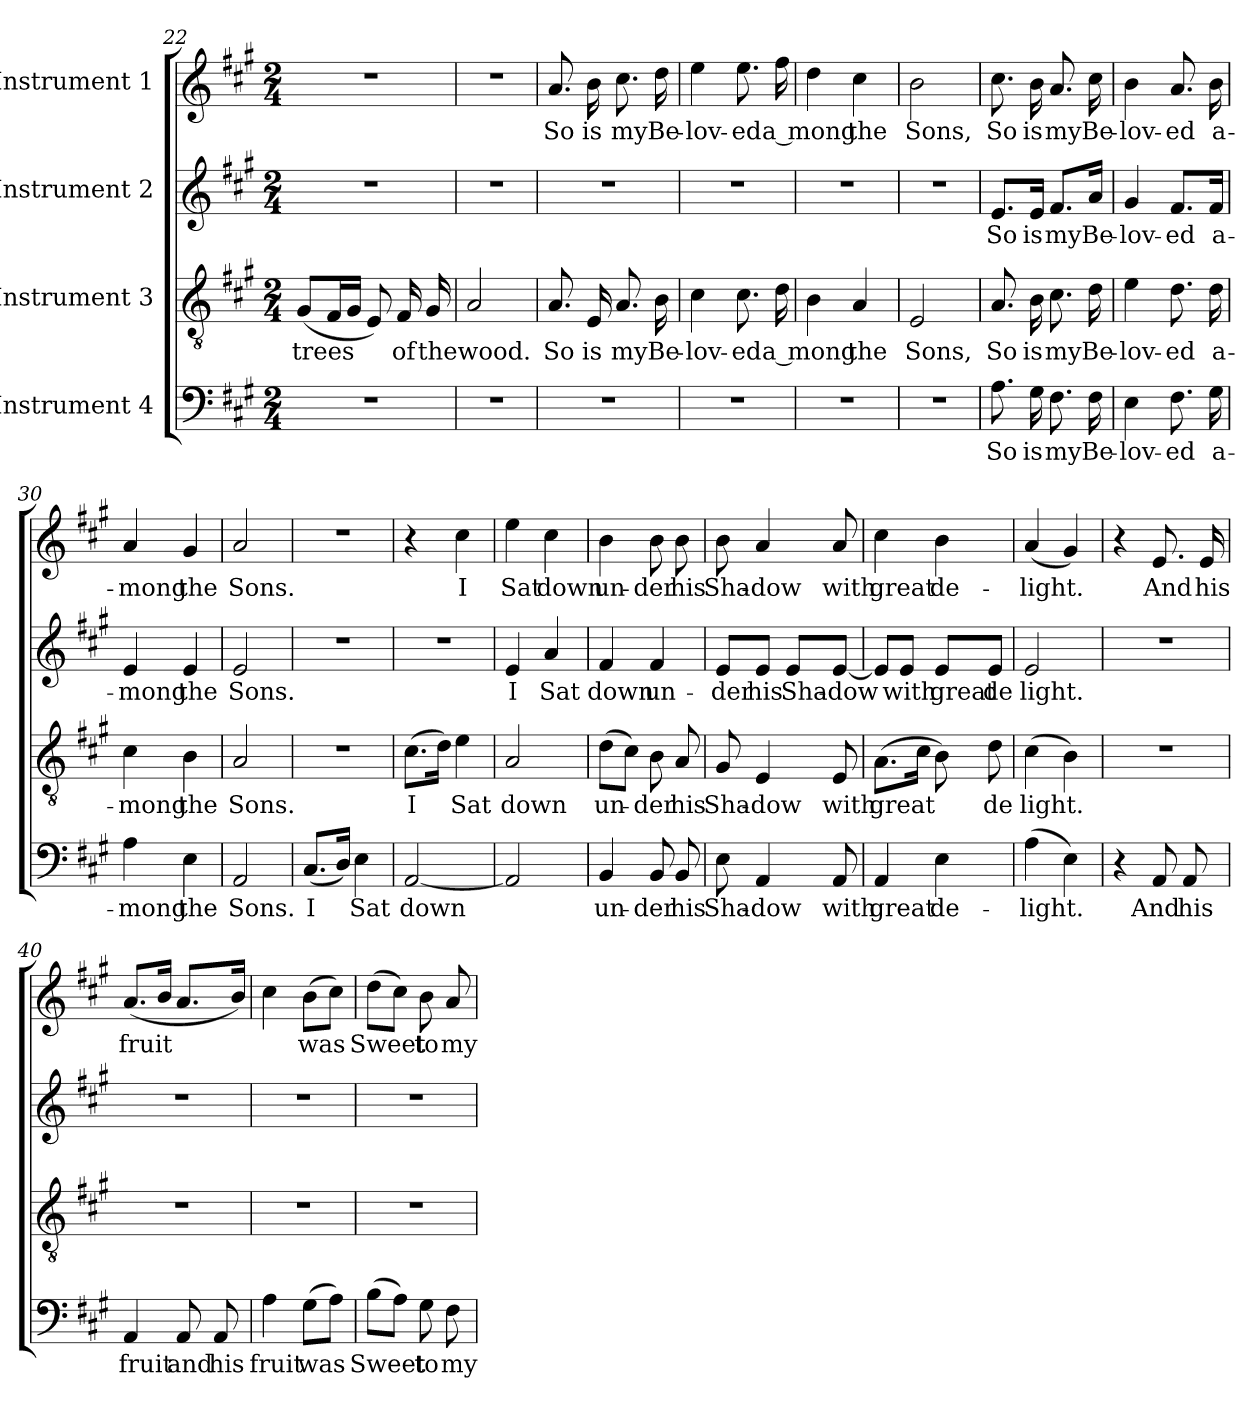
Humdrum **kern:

**kern	**text	**kern	**text	**kern	**text	**kern	**text
*part4	*part4	*part3	*part3	*part2	*part2	*part1	*part1
*staff4	*staff4	*staff3	*staff3	*staff2	*staff2	*staff1	*staff1
*I"Instrument 4	*	*I"Instrument 3	*	*I"Instrument 2	*	*I"Instrument 1	*
*clefF4	*	*clefGv2	*	*clefG2	*	*clefG2	*
*k[f#c#g#]	*	*k[f#c#g#]	*	*k[f#c#g#]	*	*k[f#c#g#]	*
*A:	*	*A:	*	*A:	*	*A:	*
*M2/4	*	*M2/4	*	*M2/4	*	*M2/4	*
=22	=22	=22	=22	=22	=22	=22	=22
!LO:N:vis=1	!	!	!LO:LY:b	!LO:N:vis=1	!	!LO:N:vis=1	!
2r	.	(<8G#/L	trees	2r	.	2r	.
.	.	16F#/	.	.	.	.	.
.	.	16G#/J	.	.	.	.	.
.	.	8E/)	.	.	.	.	.
!	!	!	!LO:LY:b:cj	!	!	!	!
.	.	16F#/	of	.	.	.	.
!	!	!	!LO:LY:b	!	!	!	!
.	.	16G#/	thewood.	.	.	.	.
=23	=23	=23	=23	=23	=23	=23	=23
!LO:N:vis=1	!	!	!	!LO:N:vis=1	!	!LO:N:vis=1	!
2r	.	2A/	.	2r	.	2r	.
=24	=24	=24	=24	=24	=24	=24	=24
!LO:N:vis=1	!	!	!LO:LY:b:cj	!LO:N:vis=1	!	!	!LO:LY:b:cj
2r	.	8.A/	So	2r	.	8.a/	So
!	!	!	!LO:LY:b:cj	!	!	!	!LO:LY:b:cj
.	.	16E/	is	.	.	16b\	is
!	!	!	!LO:LY:b:cj	!	!	!	!LO:LY:b:cj
.	.	8.A/	my	.	.	8.cc#\	my
!	!	!	!LO:LY:b	!	!	!	!LO:LY:b
.	.	16B\	Be-	.	.	16dd\	Be-
=25	=25	=25	=25	=25	=25	=25	=25
!LO:N:vis=1	!	!	!LO:LY:b:rj	!LO:N:vis=1	!	!	!LO:LY:b:rj
2r	.	4c#\	-lov-	2r	.	4ee\	-lov-
!	!	!	!LO:LY:b:cj	!	!	!	!LO:LY:b:cj
.	.	8.c#\	-ed	.	.	8.ee\	-ed
!	!	!	!LO:LY:b:cj	!	!	!	!LO:LY:b:cj
.	.	16d\	a mong	.	.	16ff#\	a mong
=26	=26	=26	=26	=26	=26	=26	=26
!LO:N:vis=1	!	!	!	!LO:N:vis=1	!	!	!
2r	.	4B\	.	2r	.	4dd\	.
!	!	!	!LO:LY:b:cj	!	!	!	!LO:LY:b:cj
.	.	4A/	the	.	.	4cc#\	the
=27	=27	=27	=27	=27	=27	=27	=27
!LO:N:vis=1	!	!	!LO:LY:b:cj	!LO:N:vis=1	!	!	!LO:LY:b:cj
2r	.	2E/	Sons,	2r	.	2b\	Sons,
!!LO:PB:g=z
=28	=28	=28	=28	=28	=28	=28	=28
!	!LO:LY:b:cj	!	!LO:LY:b:cj	!	!LO:LY:b:cj	!	!LO:LY:b:cj
8.A\	So	8.A/	So	8.e/L	So	8.cc#\	So
!	!LO:LY:b:cj	!	!LO:LY:b:cj	!	!LO:LY:b:cj	!	!LO:LY:b:cj
16G#\	is	16B\	is	16e/Jk	is	16b\	is
!	!LO:LY:b:cj	!	!LO:LY:b:cj	!	!LO:LY:b:cj	!	!LO:LY:b:cj
8.F#\	my	8.c#\	my	8.f#/L	my	8.a/	my
!	!LO:LY:b:cj	!	!LO:LY:b:cj	!	!LO:LY:b:cj	!	!LO:LY:b:cj
16F#\	Be-	16d\	Be-	16a/Jk	Be-	16cc#\	Be-
=29	=29	=29	=29	=29	=29	=29	=29
!	!LO:LY:b:cj	!	!LO:LY:b:cj	!	!LO:LY:b:cj	!	!LO:LY:b:cj
4E\	-lov-	4e\	-lov-	4g#/	-lov-	4b\	-lov-
!	!LO:LY:b:cj	!	!LO:LY:b:cj	!	!LO:LY:b:cj	!	!LO:LY:b:cj
8.F#\	-ed	8.d\	-ed	8.f#/L	-ed	8.a/	-ed
!	!LO:LY:b	!	!LO:LY:b	!	!LO:LY:b	!	!LO:LY:b
16G#\	a-	16d\	a-	16f#/Jk	a-	16b\	a-
=30	=30	=30	=30	=30	=30	=30	=30
!	!LO:LY:b:cj	!	!LO:LY:b:cj	!	!LO:LY:b:cj	!	!LO:LY:b:cj
4A\	-mong	4c#\	-mong	4e/	-mong	4a/	-mong
!	!LO:LY:b:cj	!	!LO:LY:b:cj	!	!LO:LY:b:cj	!	!LO:LY:b:cj
4E\	the	4B\	the	4e/	the	4g#/	the
=31	=31	=31	=31	=31	=31	=31	=31
!	!LO:LY:b:cj	!	!LO:LY:b:cj	!	!LO:LY:b:cj	!	!LO:LY:b:cj
2AA/	Sons.	2A/	Sons.	2e/	Sons.	2a/	Sons.
=32	=32	=32	=32	=32	=32	=32	=32
!	!LO:LY:b:rj	!LO:N:vis=1	!	!LO:N:vis=1	!	!	!
(<8.C#/L	I	2r	.	2r	.	2r	.
16D/J)	.	.	.	.	.	.	.
!	!LO:LY:b:cj	!	!	!	!	!	!
4E\	Sat	.	.	.	.	.	.
=33	=33	=33	=33	=33	=33	=33	=33
!	!LO:LY:b	!	!LO:LY:b:rj	!LO:N:vis=1	!	!	!
[<2AA/	down	(>8.c#\L	I	2r	.	4r	.
.	.	16d\J)	.	.	.	.	.
!	!	!	!LO:LY:b:cj	!	!	!	!LO:LY:b:cj
.	.	4e\	Sat	.	.	4cc#\	I
=34	=34	=34	=34	=34	=34	=34	=34
!	!	!	!LO:LY:b:cj	!	!LO:LY:b:cj	!	!LO:LY:b:cj
2AA/]	.	2A/	down	4e/	I	4ee\	Sat
!	!	!	!	!	!LO:LY:b:cj	!	!LO:LY:b:cj
.	.	.	.	4a/	Sat	4cc#\	down
=35	=35	=35	=35	=35	=35	=35	=35
!	!LO:LY:b:cj	!	!LO:LY:b:cj	!	!LO:LY:b:cj	!	!LO:LY:b:cj
4BB/	un-	(>8d\L	un-	4f#/	down	4b\	un-
.	.	8c#\J)	.	.	.	.	.
!	!LO:LY:b:cj	!	!LO:LY:b:cj	!	!LO:LY:b:cj	!	!LO:LY:b:cj
8BB/	-der	8B\	-der	4f#/	un-	8b\	-der
!	!LO:LY:b:cj	!	!LO:LY:b:cj	!	!	!	!LO:LY:b:cj
8BB/	his	8A/	his	.	.	8b\	his
=36	=36	=36	=36	=36	=36	=36	=36
!	!LO:LY:b	!	!LO:LY:b	!	!LO:LY:b:cj	!	!LO:LY:b
8E\	Sha-	8G#/	Sha-	8e/L	-der	8b\	Sha-
!	!LO:LY:b:rj	!	!LO:LY:b:rj	!	!LO:LY:b:cj	!	!LO:LY:b:rj
4AA/	-dow	4E/	-dow	8e/J	his	4a/	-dow
!	!	!	!	!	!LO:LY:b	!	!
.	.	.	.	8e/L	Sha-	.	.
!	!LO:LY:b:cj	!	!LO:LY:b:cj	!	!LO:LY:b:cj	!	!LO:LY:b:cj
8AA/	with	8E/	with	[<8e/J	-dow	8a/	with
=37	=37	=37	=37	=37	=37	=37	=37
!	!LO:LY:b:cj	!	!LO:LY:b	!	!	!	!LO:LY:b:cj
4AA/	great	(>8.A\L	great	8e/L]	.	4cc#\	great
!	!	!	!	!	!LO:LY:b:cj	!	!
.	.	.	.	8e/J	with	.	.
.	.	16c#\J	.	.	.	.	.
!	!LO:LY:b:cj	!	!	!	!LO:LY:b:cj	!	!LO:LY:b:cj
4E\	de-	8B\)	.	8e/L	great	4b\	de-
!	!	!	!LO:LY:b:cj	!	!LO:LY:b:cj	!	!
.	.	8d\	de	8e/J	de	.	.
!!LO:LB:g=z
=38	=38	=38	=38	=38	=38	=38	=38
!	!LO:LY:b	!	!LO:LY:b	!	!LO:LY:b:cj	!	!LO:LY:b
(>4A\	-light.	(>4c#\	light.	2e/	light.	(<4a/	-light.
4E\)	.	4B\)	.	.	.	4g#/)	.
=39	=39	=39	=39	=39	=39	=39	=39
!	!	!LO:N:vis=1	!	!LO:N:vis=1	!	!	!
4r	.	2r	.	2r	.	4r	.
!	!LO:LY:b:cj	!	!	!	!	!	!LO:LY:b:cj
8AA/	And	.	.	.	.	8.e/	And
!	!LO:LY:b:cj	!	!	!	!	!	!
8AA/	his	.	.	.	.	.	.
!	!	!	!	!	!	!	!LO:LY:b:cj
.	.	.	.	.	.	16e/	his
=40	=40	=40	=40	=40	=40	=40	=40
!	!LO:LY:b:cj	!LO:N:vis=1	!	!LO:N:vis=1	!	!	!LO:LY:b
4AA/	fruit	2r	.	2r	.	(>8.a/L	fruit
.	.	.	.	.	.	16b/J	.
!	!LO:LY:b:cj	!	!	!	!	!	!
8AA/	and	.	.	.	.	8.a/L	.
!	!LO:LY:b:cj	!	!	!	!	!	!
8AA/	his	.	.	.	.	.	.
.	.	.	.	.	.	16b/J)	.
=41	=41	=41	=41	=41	=41	=41	=41
!	!LO:LY:b:cj	!LO:N:vis=1	!	!LO:N:vis=1	!	!	!
4A\	fruit	2r	.	2r	.	4cc#\	.
!	!LO:LY:b	!	!	!	!	!	!LO:LY:b
(>8G#\L	was	.	.	.	.	(>8b\L	was
8A\J)	.	.	.	.	.	8cc#\J)	.
=42	=42	=42	=42	=42	=42	=42	=42
!	!LO:LY:b	!LO:N:vis=1	!	!LO:N:vis=1	!	!	!LO:LY:b
(>8B\L	Sweet	2r	.	2r	.	(>8dd\L	Sweet
8A\J)	.	.	.	.	.	8cc#\J)	.
!	!LO:LY:b:cj	!	!	!	!	!	!LO:LY:b:cj
8G#\	to	.	.	.	.	8b\	to
!	!LO:LY:b:cj	!	!	!	!	!	!LO:LY:b:cj
8F#\	my	.	.	.	.	8a/	my
=	=	=	=	=	=	=	=
*-	*-	*-	*-	*-	*-	*-	*-
